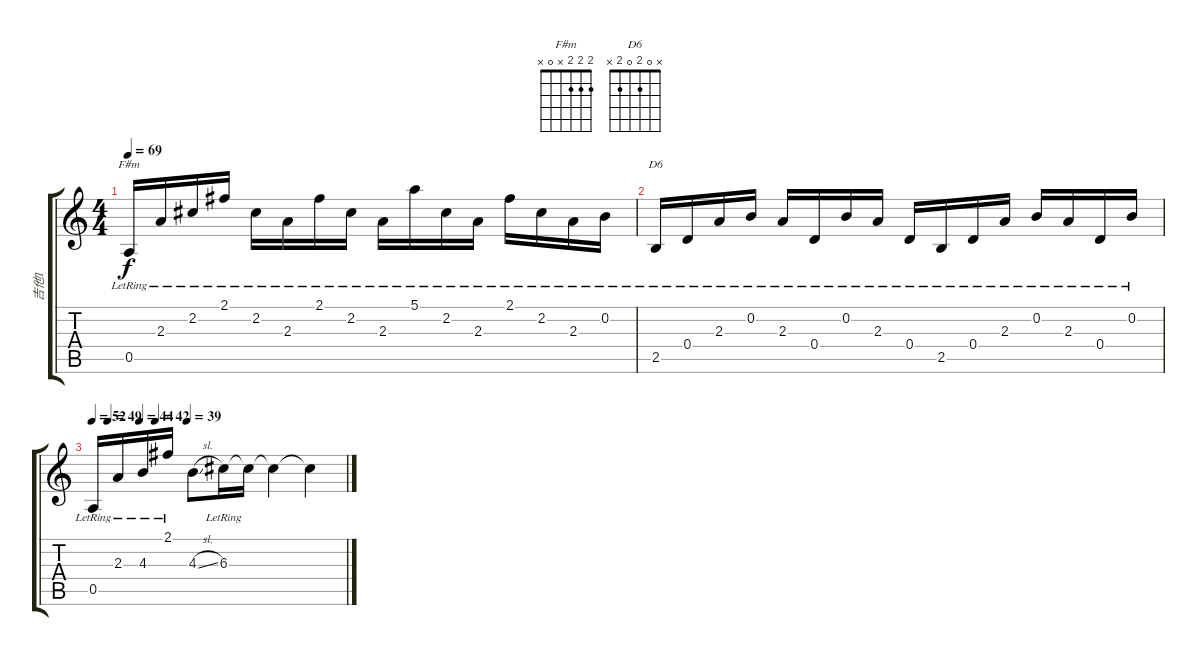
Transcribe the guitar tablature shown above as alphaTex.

\track ("吉他1" "吉他1") {instrument electricbasspick}
\staff {score tabs}
\tuning (E4 B3 G3 D3 A2 E2) {hide}
\chord ("F#m" 2 2 2 x 0 x)
\chord ("D6" x 0 2 0 2 x)
\ts (4 4)
\tempo 69
\clef g2
\ks c
0.5{lr}.16{ch "F#m" dy f} 2.3{lr}.16 2.2{lr}.16 2.1{lr}.16 2.2{lr}.16 2.3{lr}.16 2.1{lr}.16 2.2{lr}.16 2.3{lr}.16 5.1{lr}.16 2.2{lr}.16 2.3{lr}.16 2.1{lr}.16 2.2{lr}.16 2.3{lr}.16 0.2{lr}.16 |
2.5{lr}.16{ch "D6"} 0.4{lr}.16 2.3{lr}.16 0.2{lr}.16 2.3{lr}.16 0.4{lr}.16 0.2{lr}.16 2.3{lr}.16 0.4{lr}.16 2.5{lr}.16 0.4{lr}.16 2.3{lr}.16 0.2{lr}.16 2.3{lr}.16 0.4{lr}.16 0.2{lr}.16 |
\tempo 52
\tempo (49 0.0625)
\tempo (44 0.1875)
\tempo (42 0.25)
\tempo (39 0.375)
0.5{lr}.16 2.3{lr}.16 4.3{lr}.16 2.1{lr}.16 4.3{sl}.8 6.3{lr}.16 6.3{t}.16 6.3{t}.4 6.3{t}.4
